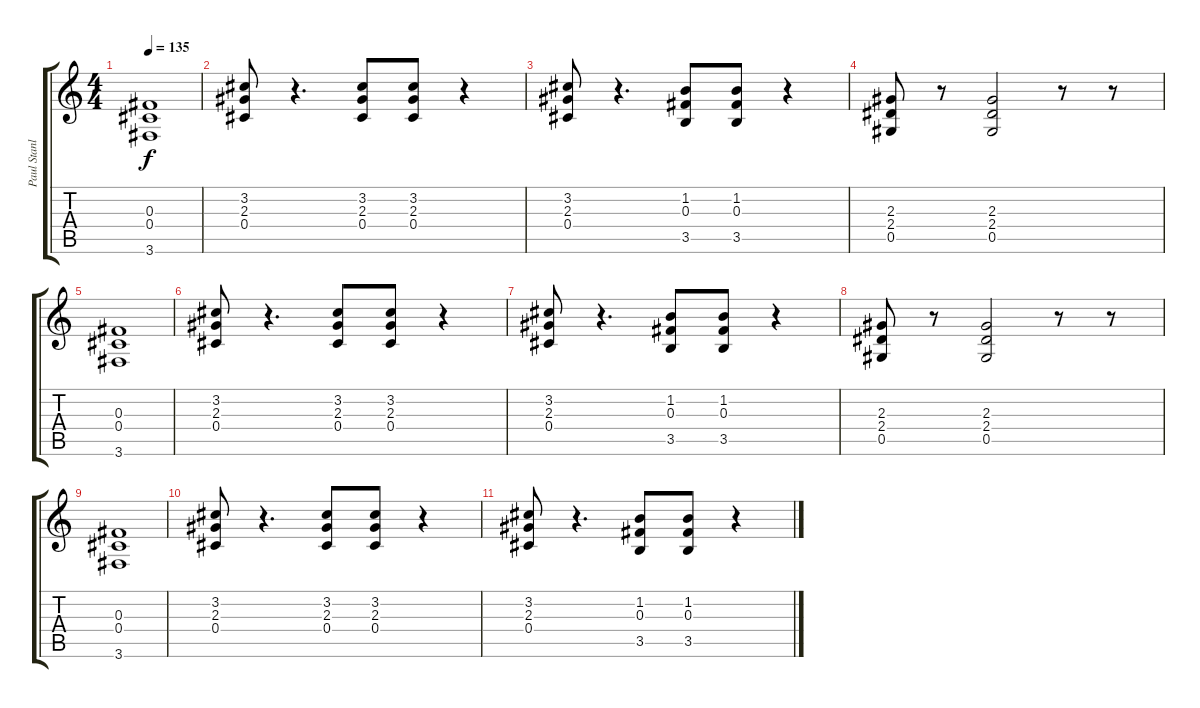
\track ("Paul Stanley" "Paul Stanl") {instrument distortionguitar}
\staff {score tabs}
\tuning (Eb4 Bb3 Gb3 Db3 Ab2 Eb2) {hide}
\ts (4 4)
\tempo 135
\clef g2
\ks c
(0.3 0.4 3.6).1{dy f} |
(3.2 2.3 0.4).8 r.4{d} (3.2 2.3 0.4).8 (3.2 2.3 0.4).8 r.4 |
(3.2 2.3 0.4).8 r.4{d} (1.2 0.3 3.5).8 (1.2 0.3 3.5).8 r.4 |
(2.3 2.4 0.5).8{volume 14} r.8 (2.3 2.4 0.5).2 r.8 r.8 |
(0.3 0.4 3.6).1{volume 12} |
(3.2 2.3 0.4).8{volume 10} r.4{d} (3.2 2.3 0.4).8 (3.2 2.3 0.4).8 r.4 |
(3.2 2.3 0.4).8{volume 8} r.4{d} (1.2 0.3 3.5).8 (1.2 0.3 3.5).8 r.4 |
(2.3 2.4 0.5).8{volume 6} r.8 (2.3 2.4 0.5).2 r.8 r.8 |
(0.3 0.4 3.6).1{volume 4} |
(3.2 2.3 0.4).8{volume 2} r.4{d} (3.2 2.3 0.4).8 (3.2 2.3 0.4).8 r.4 |
(3.2 2.3 0.4).8{volume 0} r.4{d} (1.2 0.3 3.5).8 (1.2 0.3 3.5).8 r.4
